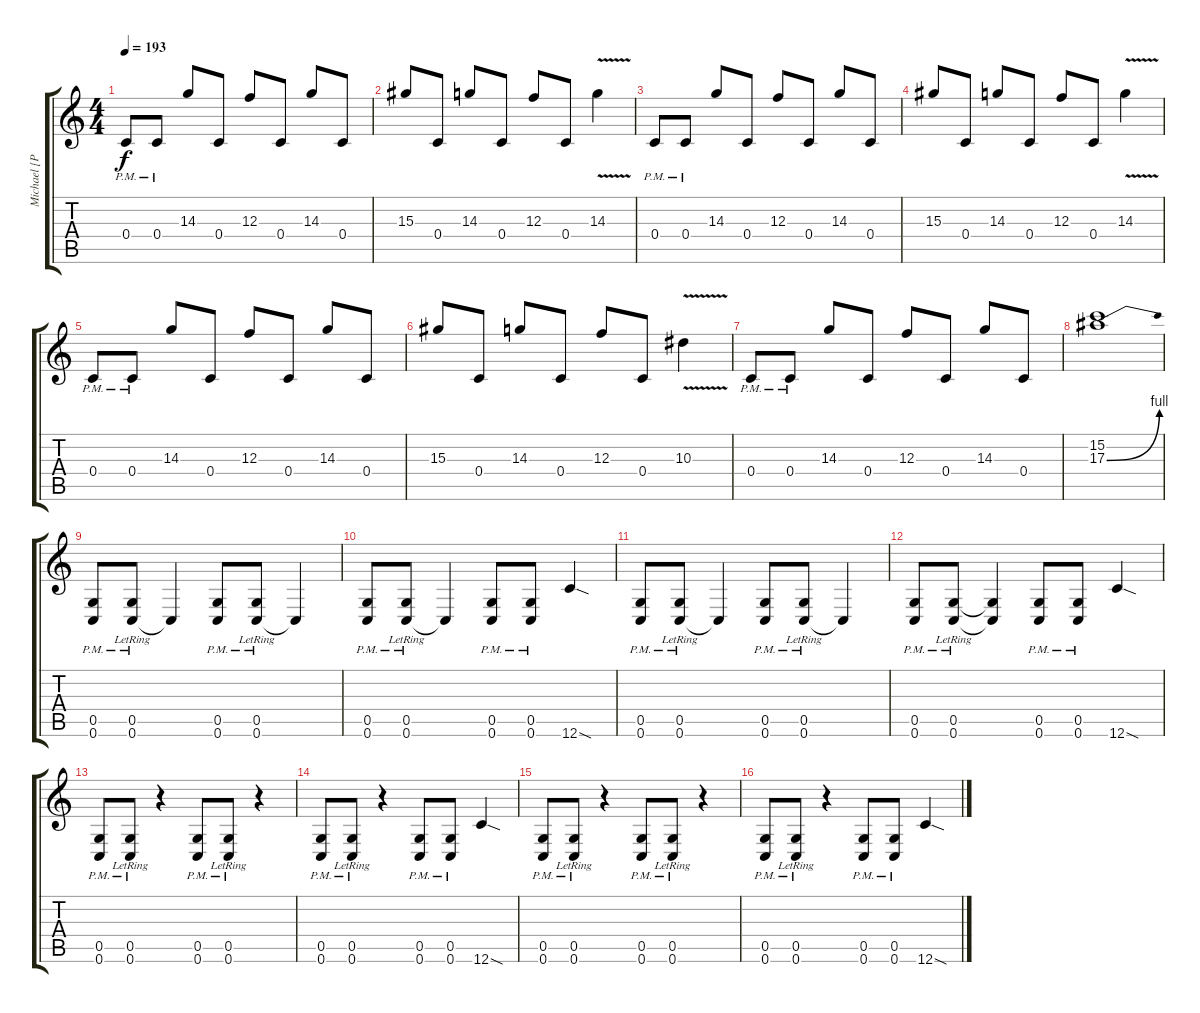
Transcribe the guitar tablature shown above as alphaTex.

\track ("Michael [Padge] Padge" "Michael [P") {instrument distortionguitar}
\staff {score tabs}
\tuning (D4 A3 F3 C3 G2 C2) {hide}
\ts (4 4)
\tempo 193
\clef g2
\ks c
0.4{pm}.8{dy f} 0.4{pm}.8 14.3.8 0.4.8 12.3.8 0.4.8 14.3.8 0.4.8 |
15.3.8 0.4.8 14.3.8 0.4.8 12.3.8 0.4.8 14.3{v}.4 |
0.4{pm}.8 0.4{pm}.8 14.3.8 0.4.8 12.3.8 0.4.8 14.3.8 0.4.8 |
15.3.8 0.4.8 14.3.8 0.4.8 12.3.8 0.4.8 14.3{v}.4 |
0.4{pm}.8 0.4{pm}.8 14.3.8 0.4.8 12.3.8 0.4.8 14.3.8 0.4.8 |
15.3.8 0.4.8 14.3.8 0.4.8 12.3.8 0.4.8 10.3{v}.4 |
0.4{pm}.8 0.4{pm}.8 14.3.8 0.4.8 12.3.8 0.4.8 14.3.8 0.4.8 |
(15.2 17.3{be (bend 0 0 60 4)}).1 |
(0.5{pm} 0.6{pm}).8 (0.5{pm lr} 0.6{pm lr}).8 0.6{t}.4 (0.5{pm} 0.6{pm}).8 (0.5{pm lr} 0.6{pm lr}).8 0.6{t}.4 |
(0.5{pm} 0.6{pm}).8 (0.5{pm lr} 0.6{pm lr}).8 0.6{t}.4 (0.5{pm} 0.6{pm}).8 (0.5{pm} 0.6{pm}).8 12.6{sod}.4 |
(0.5{pm} 0.6{pm}).8 (0.5{pm lr} 0.6{pm lr}).8 0.6{t}.4 (0.5{pm} 0.6{pm}).8 (0.5{pm lr} 0.6{pm lr}).8 0.6{t}.4 |
(0.5{pm} 0.6{pm}).8 (0.5{pm lr} 0.6{pm lr}).8 (0.5{t} 0.6{t}).4 (0.5{pm} 0.6{pm}).8 (0.5{pm} 0.6{pm}).8 12.6{sod}.4 |
(0.5{pm} 0.6{pm}).8 (0.5{pm lr} 0.6{pm lr}).8 r.4 (0.5{pm} 0.6{pm}).8 (0.5{pm lr} 0.6{pm lr}).8 r.4 |
(0.5{pm} 0.6{pm}).8 (0.5{pm lr} 0.6{pm lr}).8 r.4 (0.5{pm} 0.6{pm}).8 (0.5{pm} 0.6{pm}).8 12.6{sod}.4 |
(0.5{pm} 0.6{pm}).8 (0.5{pm lr} 0.6{pm lr}).8 r.4 (0.5{pm} 0.6{pm}).8 (0.5{pm lr} 0.6{pm lr}).8 r.4 |
(0.5{pm} 0.6{pm}).8 (0.5{pm lr} 0.6{pm lr}).8 r.4 (0.5{pm} 0.6{pm}).8 (0.5{pm} 0.6{pm}).8 12.6{sod}.4
